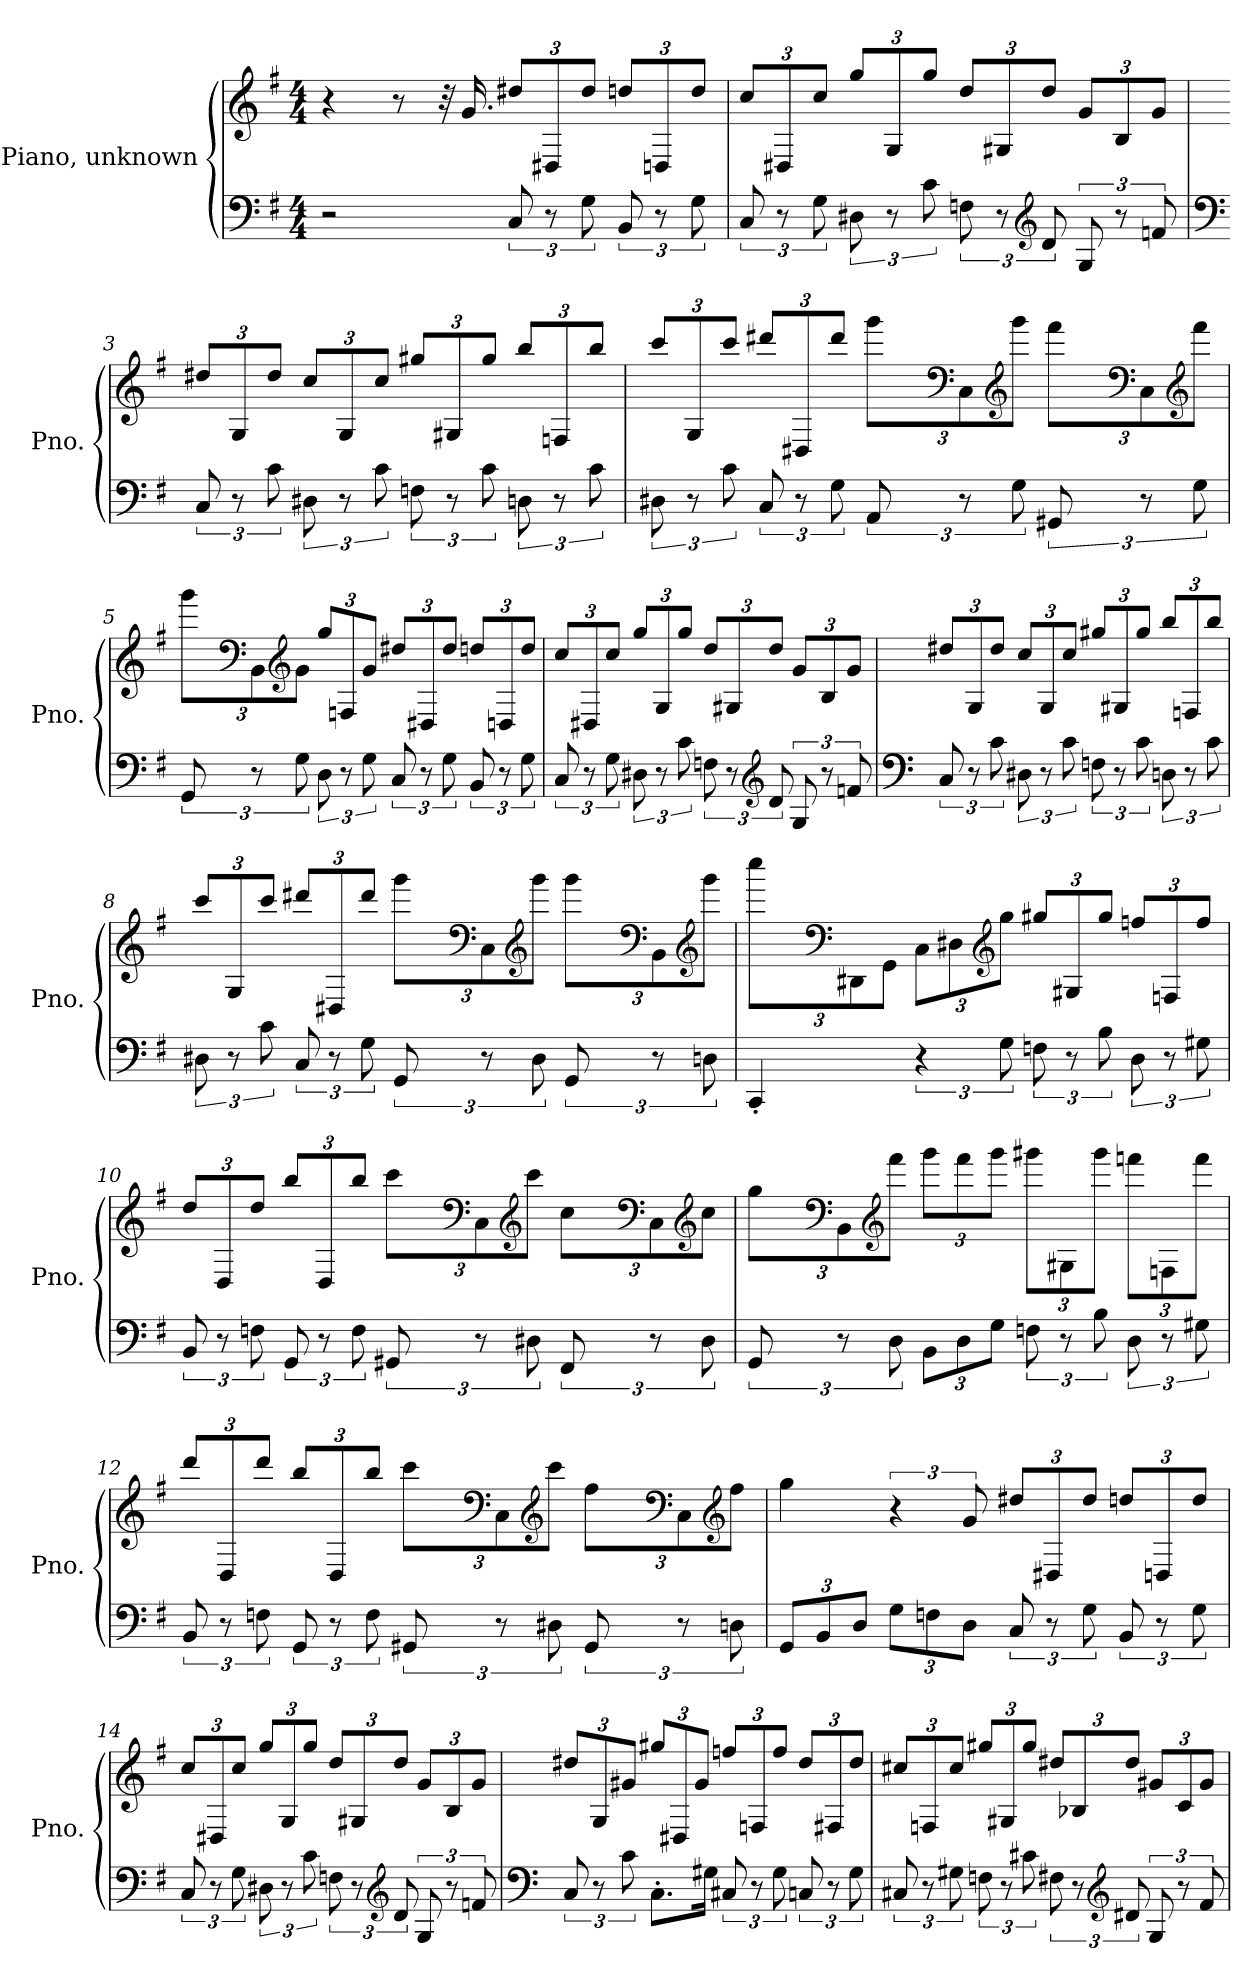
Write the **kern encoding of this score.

**kern	**kern
*part1	*part1
*staff2	*staff1
*I"Piano, unknown	*
*I'Pno.	*
*clefF4	*clefG2
*k[f#]	*k[f#]
*M4/4	*M4/4
*MM120	*MM120
=1	=1
2r	4r
.	8r
.	32r
.	16.g/
*	*Xbrackettup
12C/	12dd#X/L
12r	12D#X/
12G\	12dd#/J
12BB/	12ddn/L
12r	12Dn/
12G\	12dd/J
=2	=2
12C/	12cc/L
12r	12D#X/
12G\	12cc/J
12D#X\	12gg/L
12r	12G/
12c\	12gg/J
12Fn\	12dd/L
12r	12G#X/
*clefG2	*
12d/	12dd/J
12G/	12g/L
12r	12B/
12fn/	12g/J
!!LO:LB:g=z
=3	=3
*clefF4	*
12C/	12dd#X/L
12r	12G/
12c\	12dd#/J
12D#X\	12cc/L
12r	12G/
12c\	12cc/J
12Fn\	12gg#X/L
12r	12G#X/
12c\	12gg#/J
12Dn\	12bb/L
12r	12Fn/
12c\	12bb/J
=4	=4
12D#X\	12ccc/L
12r	12G/
12c\	12ccc/J
12C/	12ddd#X/L
12r	12D#X/
12G\	12ddd#/J
12AA/	12ggg\L
*	*clefF4
12r	12C\
*	*clefG2
12G\	12ggg\J
12GG#X/	12fff#\L
*	*clefF4
12r	12C\
*	*clefG2
12G\	12fff#\J
!!LO:LB:g=z
=5	=5
12GG/	12ggg\L
*	*clefF4
12r	12BB\
*	*clefG2
12G\	12g\J
12D\	12gg/L
12r	12Fn/
12G\	12g/J
12C/	12dd#X/L
12r	12D#X/
12G\	12dd#/J
12BB/	12ddn/L
12r	12Dn/
12G\	12dd/J
=6	=6
12C/	12cc/L
12r	12D#X/
12G\	12cc/J
12D#X\	12gg/L
12r	12G/
12c\	12gg/J
12Fn\	12dd/L
12r	12G#X/
*clefG2	*
12d/	12dd/J
12G/	12g/L
12r	12B/
12fn/	12g/J
!!LO:LB:g=z
=7	=7
*clefF4	*
12C/	12dd#X/L
12r	12G/
12c\	12dd#/J
12D#X\	12cc/L
12r	12G/
12c\	12cc/J
12Fn\	12gg#X/L
12r	12G#X/
12c\	12gg#/J
12Dn\	12bb/L
12r	12Fn/
12c\	12bb/J
=8	=8
12D#X\	12ccc/L
12r	12G/
12c\	12ccc/J
12C/	12ddd#X/L
12r	12D#X/
12G\	12ddd#/J
12GG/	12ggg\L
*	*clefF4
12r	12C\
*	*clefG2
12D#\	12ggg\J
12GG/	12ggg\L
*	*clefF4
12r	12BB\
*	*clefG2
12Dn\	12ggg\J
!!LO:LB:g=z
=9	=9
4CC'/	12cccc\L
*	*clefF4
.	12DD#X\
.	12GG\J
6r	12C\L
.	12D#X\
*	*clefG2
12G\	12gg\J
12Fn\	12gg#X/L
12r	12G#X/
12B\	12gg#/J
12D\	12ffn/L
12r	12Fn/
12G#X\	12ff/J
=10	=10
12BB/	12dd/L
12r	12D/
12Fn\	12dd/J
12GG/	12bb/L
12r	12D/
12F\	12bb/J
12GG#X/	12ccc\L
*	*clefF4
12r	12C\
*	*clefG2
12D#X\	12ccc\J
12FF#/	12cc\L
*	*clefF4
12r	12C\
*	*clefG2
12D#\	12cc\J
!!LO:LB:g=z
=11	=11
12GG/	12gg\L
*	*clefF4
12r	12BB\
*	*clefG2
12D\	12fff#\J
*Xbrackettup	*
12BB\L	12ggg\L
12D\	12fff#\
12G\J	12ggg\J
*brackettup	*
12Fn\	12ggg#X\L
12r	12G#X\
12B\	12ggg#\J
12D\	12fffn\L
12r	12Fn\
12G#X\	12fff\J
=12	=12
12BB/	12ddd/L
12r	12D/
12Fn\	12ddd/J
12GG/	12bb/L
12r	12D/
12F\	12bb/J
12GG#X/	12ccc\L
*	*clefF4
12r	12C\
*	*clefG2
12D#X\	12ccc\J
12GG#/	12ff#\L
*	*clefF4
12r	12C\
*	*clefG2
12Dn\	12ff#\J
!!LO:PB:g=z
=13	=13
*Xbrackettup	*
12GG/L	4gg\
12BB/	.
12D/J	.
*	*brackettup
12G\L	6r
12Fn\	.
12D\J	12g/
*brackettup	*Xbrackettup
12C/	12dd#X/L
12r	12D#X/
12G\	12dd#/J
12BB/	12ddn/L
12r	12Dn/
12G\	12dd/J
=14	=14
12C/	12cc/L
12r	12D#X/
12G\	12cc/J
12D#X\	12gg/L
12r	12G/
12c\	12gg/J
12Fn\	12dd/L
12r	12G#X/
*clefG2	*
12d/	12dd/J
12G/	12g/L
12r	12B/
12fn/	12g/J
!!LO:LB:g=z
=15	=15
*clefF4	*
12C/	12dd#X/L
12r	12G/
12c\	12g#X/J
8.C'\L	12gg#X/L
.	12D#X/
.	12g#/J
16G#X\Jk	.
12C#X/	12ffn/L
12r	12Fn/
12G#\	12ff/J
12Cn/	12dd#/L
12r	12F#X/
12G#\	12dd#/J
=16	=16
12C#X/	12cc#X/L
12r	12Fn/
12G#X\	12cc#/J
12Fn\	12gg#X/L
12r	12G#X/
12c#X\	12gg#/J
12F#X\	12dd#X/L
12r	12B-X/
*clefG2	*
12d#X/	12dd#/J
12G#/	12g#X/L
12r	12c/
12f#/	12g#/J
=	=
*-	*-
